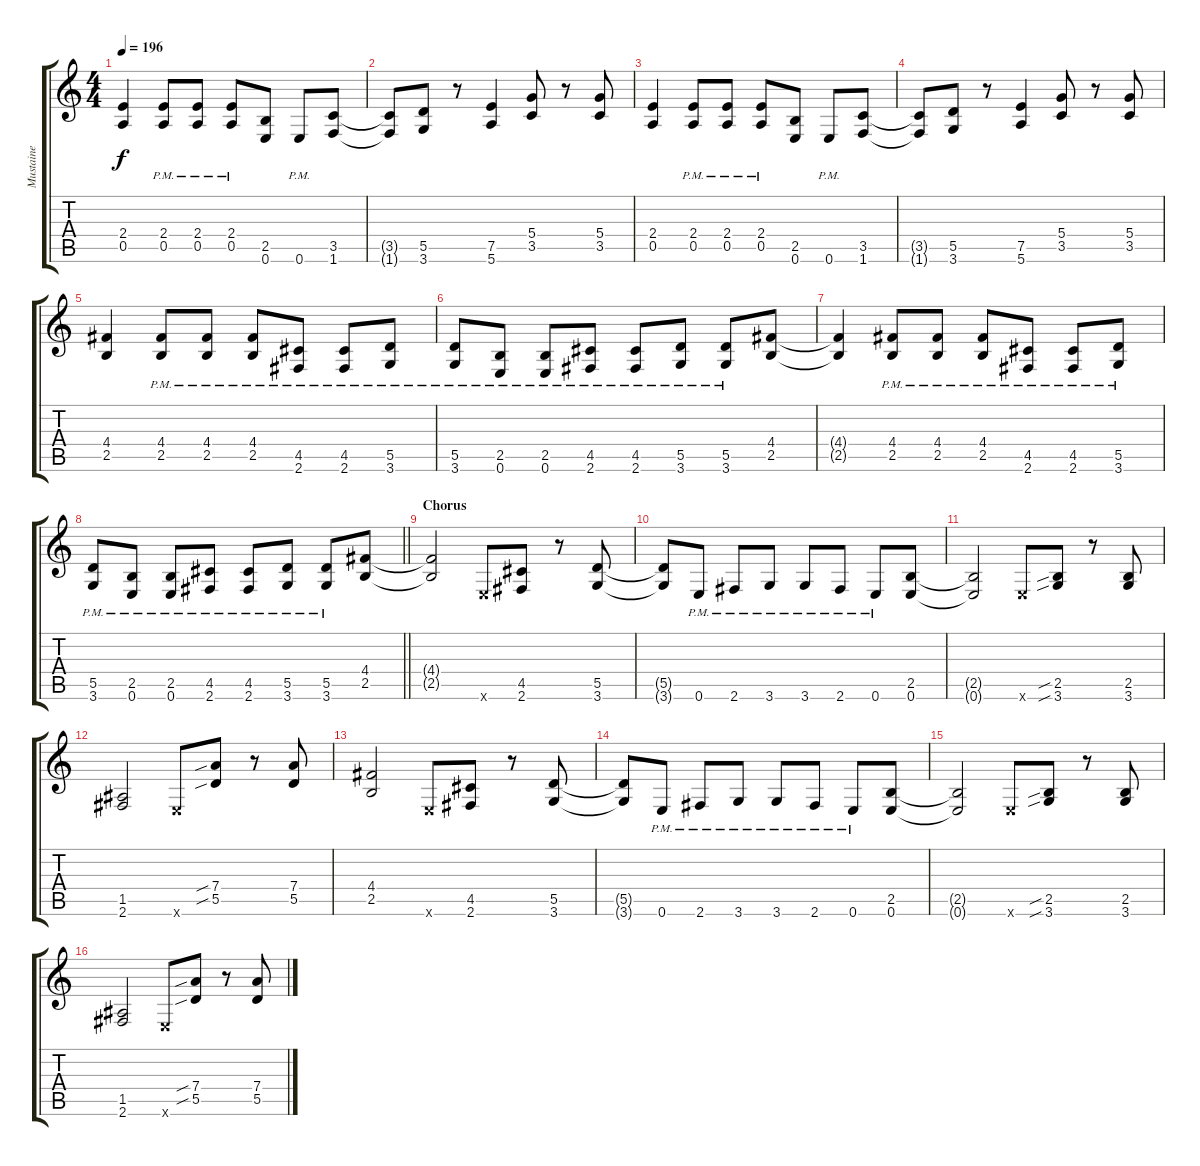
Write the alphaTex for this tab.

\track ("Mustaine" "Mustaine") {instrument distortionguitar}
\staff {score tabs}
\tuning (E4 B3 G3 D3 A2 E2) {hide}
\ts (4 4)
\tempo 196
\clef g2
\ks c
(2.4{t} 0.5{t}).4{dy f} (2.4{pm} 0.5{pm}).8 (2.4{pm} 0.5{pm}).8 (2.4{pm} 0.5{pm}).8 (2.5 0.6).8 0.6{pm}.8 (3.5 1.6).8 |
(3.5{t} 1.6{t}).8 (5.5 3.6).8 r.8 (7.5 5.6).4 (5.4 3.5).8 r.8 (5.4 3.5).8 |
(2.4 0.5).4 (2.4{pm} 0.5{pm}).8 (2.4{pm} 0.5{pm}).8 (2.4{pm} 0.5{pm}).8 (2.5 0.6).8 0.6{pm}.8 (3.5 1.6).8 |
(3.5{t} 1.6{t}).8 (5.5 3.6).8 r.8 (7.5 5.6).4 (5.4 3.5).8 r.8 (5.4 3.5).8 |
(4.4 2.5).4 (4.4{pm} 2.5{pm}).8 (4.4{pm} 2.5{pm}).8 (4.4{pm} 2.5{pm}).8 (4.5{pm} 2.6{pm}).8 (4.5{pm} 2.6{pm}).8 (5.5{pm} 3.6{pm}).8 |
(5.5{pm} 3.6{pm}).8 (2.5{pm} 0.6{pm}).8 (2.5{pm} 0.6{pm}).8 (4.5{pm} 2.6{pm}).8 (4.5{pm} 2.6{pm}).8 (5.5{pm} 3.6{pm}).8 (5.5{pm} 3.6{pm}).8 (4.4 2.5).8 |
(4.4{t} 2.5{t}).4 (4.4{pm} 2.5{pm}).8 (4.4{pm} 2.5{pm}).8 (4.4{pm} 2.5{pm}).8 (4.5{pm} 2.6{pm}).8 (4.5{pm} 2.6{pm}).8 (5.5{pm} 3.6{pm}).8 |
\barLineRight lightlight
(5.5{pm} 3.6{pm}).8 (2.5{pm} 0.6{pm}).8 (2.5{pm} 0.6{pm}).8 (4.5{pm} 2.6{pm}).8 (4.5{pm} 2.6{pm}).8 (5.5{pm} 3.6{pm}).8 (5.5{pm} 3.6{pm}).8 (4.4 2.5).8 |
\section ("" "Chorus")
(4.4{t} 2.5{t}).2 0.6{x}.8 (4.5 2.6).8 r.8 (5.5 3.6).8 |
(5.5{t} 3.6{t}).8 0.6{pm}.8 2.6{pm}.8 3.6{pm}.8 3.6{pm}.8 2.6{pm}.8 0.6{pm}.8 (2.5 0.6).8 |
(2.5{t} 0.6{t}).2 0.6{x}.8 (2.5{sib} 3.6{sib}).8 r.8 (2.5 3.6).8 |
(1.5 2.6).2 0.6{x}.8 (7.4{sib} 5.5{sib}).8 r.8 (7.4 5.5).8 |
(4.4 2.5).2 0.6{x}.8 (4.5 2.6).8 r.8 (5.5 3.6).8 |
(5.5{t} 3.6{t}).8 0.6{pm}.8 2.6{pm}.8 3.6{pm}.8 3.6{pm}.8 2.6{pm}.8 0.6{pm}.8 (2.5 0.6).8 |
(2.5{t} 0.6{t}).2 0.6{x}.8 (2.5{sib} 3.6{sib}).8 r.8 (2.5 3.6).8 |
(1.5 2.6).2 0.6{x}.8 (7.4{sib} 5.5{sib}).8 r.8 (7.4 5.5).8
